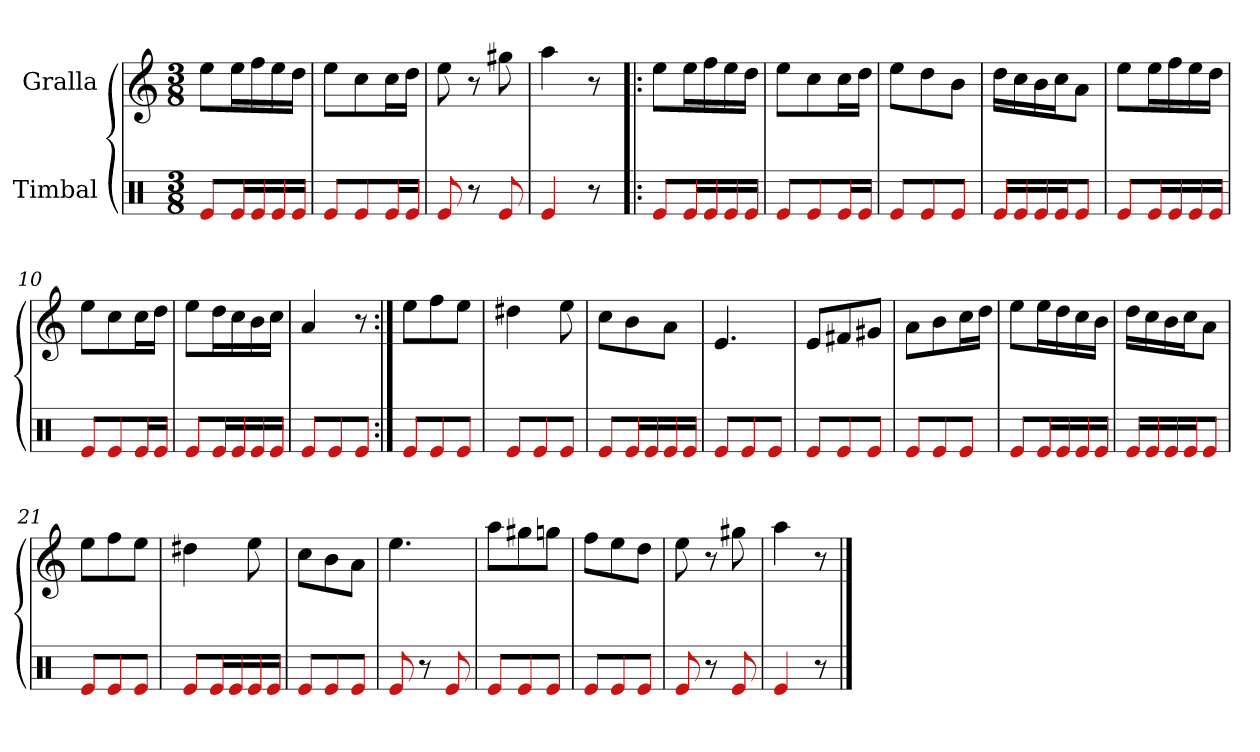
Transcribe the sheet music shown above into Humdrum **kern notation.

**kern	**kern
*part2	*part1
*staff2	*staff1
*I"Timbal	*I"Gralla
*clefX	*clefG2
*k[]	*k[]
*M3/8	*M3/8
=1	=1
8e/L	8ee\L
16e/L	16ee\L
16e/	16ff\
16e/	16ee\
16e/JJ	16dd\JJ
=2	=2
8e/L	8ee\L
8e/	8cc\
16e/L	16cc\L
16e/JJ	16dd\JJ
=3	=3
8e/	8ee\
8r	8r
8e/	8gg#X\
=4	=4
4e/	4aa\
8r	8r
=5!|:	=5!|:
8e/L	8ee\L
16e/L	16ee\L
16e/	16ff\
16e/	16ee\
16e/JJ	16dd\JJ
=6	=6
8e/L	8ee\L
8e/	8cc\
16e/L	16cc\L
16e/JJ	16dd\JJ
=7	=7
8e/L	8ee\L
8e/	8dd\
8e/J	8b\J
=8	=8
16e/LL	16dd\LL
16e/	16cc\
16e/	16b\
16e/J	16cc\J
8e/J	8a\J
=9	=9
8e/L	8ee\L
16e/L	16ee\L
16e/	16ff\
16e/	16ee\
16e/JJ	16dd\JJ
!!LO:LB:g=z
=10	=10
8e/L	8ee\L
8e/	8cc\
16e/L	16cc\L
16e/JJ	16dd\JJ
=11	=11
8e/L	8ee\L
16e/L	16dd\L
16e/	16cc\
16e/	16b\
16e/JJ	16cc\JJ
=12	=12
8e/L	4a/
8e/	.
8e/J	8r
=13:|!	=13:|!
8e/L	8ee\L
8e/	8ff\
8e/J	8ee\J
=14	=14
8e/L	4dd#X\
8e/	.
8e/J	8ee\
=15	=15
8e/L	8cc\L
16e/L	8b\
16e/	.
16e/	8a\J
16e/JJ	.
=16	=16
8e/L	4.e/
8e/	.
8e/J	.
=17	=17
8e/L	8e/L
8e/	8f#X/
8e/J	8g#X/J
=18	=18
8e/L	8a\L
8e/	8b\
8e/J	16cc\L
.	16dd\JJ
=19	=19
8e/L	8ee\L
16e/L	16ee\L
16e/	16dd\
16e/	16cc\
16e/JJ	16b\JJ
!!LO:LB:g=z
=20	=20
16e/LL	16dd\LL
16e/	16cc\
16e/	16b\
16e/J	16cc\J
8e/J	8a\J
=21	=21
8e/L	8ee\L
8e/	8ff\
8e/J	8ee\J
=22	=22
8e/L	4dd#X\
16e/L	.
16e/	.
16e/	8ee\
16e/JJ	.
=23	=23
8e/L	8cc\L
8e/	8b\
8e/J	8a\J
=24	=24
8e/	4.ee\
8r	.
8e/	.
=25	=25
8e/L	8aa\L
8e/	8gg#X\
8e/J	8ggn\J
=26	=26
8e/L	8ff\L
8e/	8ee\
8e/J	8dd\J
=27	=27
8e/	8ee\
8r	8r
8e/	8gg#X\
=28	=28
4e/	4aa\
8r	8r
==	==
*-	*-
